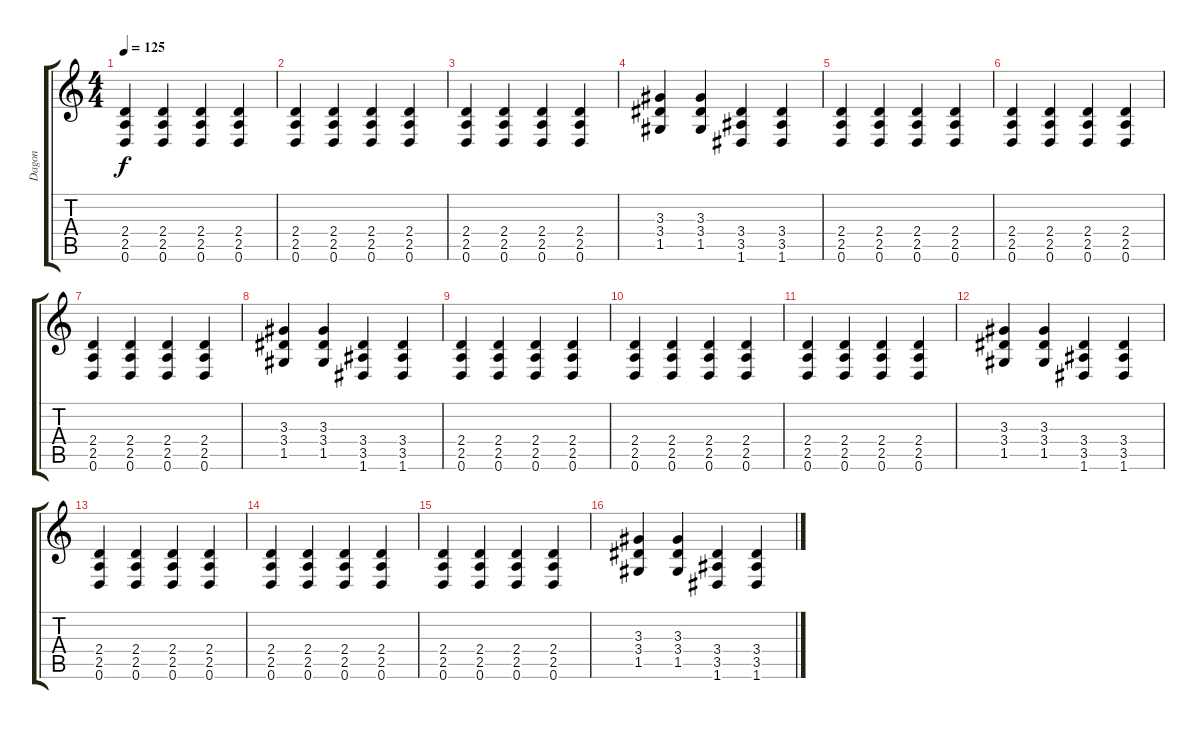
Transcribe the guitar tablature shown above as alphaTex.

\track ("Dagon" "Dagon") {instrument distortionguitar}
\staff {score tabs}
\tuning (D4 A3 F3 C3 G2 D2) {hide}
\ts (4 4)
\tempo 125
\clef g2
\ks c
(2.4 2.5 0.6).4{dy f} (2.4 2.5 0.6).4 (2.4 2.5 0.6).4 (2.4 2.5 0.6).4 |
(2.4 2.5 0.6).4 (2.4 2.5 0.6).4 (2.4 2.5 0.6).4 (2.4 2.5 0.6).4 |
(2.4 2.5 0.6).4 (2.4 2.5 0.6).4 (2.4 2.5 0.6).4 (2.4 2.5 0.6).4 |
(3.3 3.4 1.5).4 (3.3 3.4 1.5).4 (3.4 3.5 1.6).4 (3.4 3.5 1.6).4 |
(2.4 2.5 0.6).4 (2.4 2.5 0.6).4 (2.4 2.5 0.6).4 (2.4 2.5 0.6).4 |
(2.4 2.5 0.6).4 (2.4 2.5 0.6).4 (2.4 2.5 0.6).4 (2.4 2.5 0.6).4 |
(2.4 2.5 0.6).4 (2.4 2.5 0.6).4 (2.4 2.5 0.6).4 (2.4 2.5 0.6).4 |
(3.3 3.4 1.5).4 (3.3 3.4 1.5).4 (3.4 3.5 1.6).4 (3.4 3.5 1.6).4 |
(2.4 2.5 0.6).4 (2.4 2.5 0.6).4 (2.4 2.5 0.6).4 (2.4 2.5 0.6).4 |
(2.4 2.5 0.6).4 (2.4 2.5 0.6).4 (2.4 2.5 0.6).4 (2.4 2.5 0.6).4 |
(2.4 2.5 0.6).4 (2.4 2.5 0.6).4 (2.4 2.5 0.6).4 (2.4 2.5 0.6).4 |
(3.3 3.4 1.5).4 (3.3 3.4 1.5).4 (3.4 3.5 1.6).4 (3.4 3.5 1.6).4 |
(2.4 2.5 0.6).4 (2.4 2.5 0.6).4 (2.4 2.5 0.6).4 (2.4 2.5 0.6).4 |
(2.4 2.5 0.6).4 (2.4 2.5 0.6).4 (2.4 2.5 0.6).4 (2.4 2.5 0.6).4 |
(2.4 2.5 0.6).4 (2.4 2.5 0.6).4 (2.4 2.5 0.6).4 (2.4 2.5 0.6).4 |
(3.3 3.4 1.5).4 (3.3 3.4 1.5).4 (3.4 3.5 1.6).4 (3.4 3.5 1.6).4
